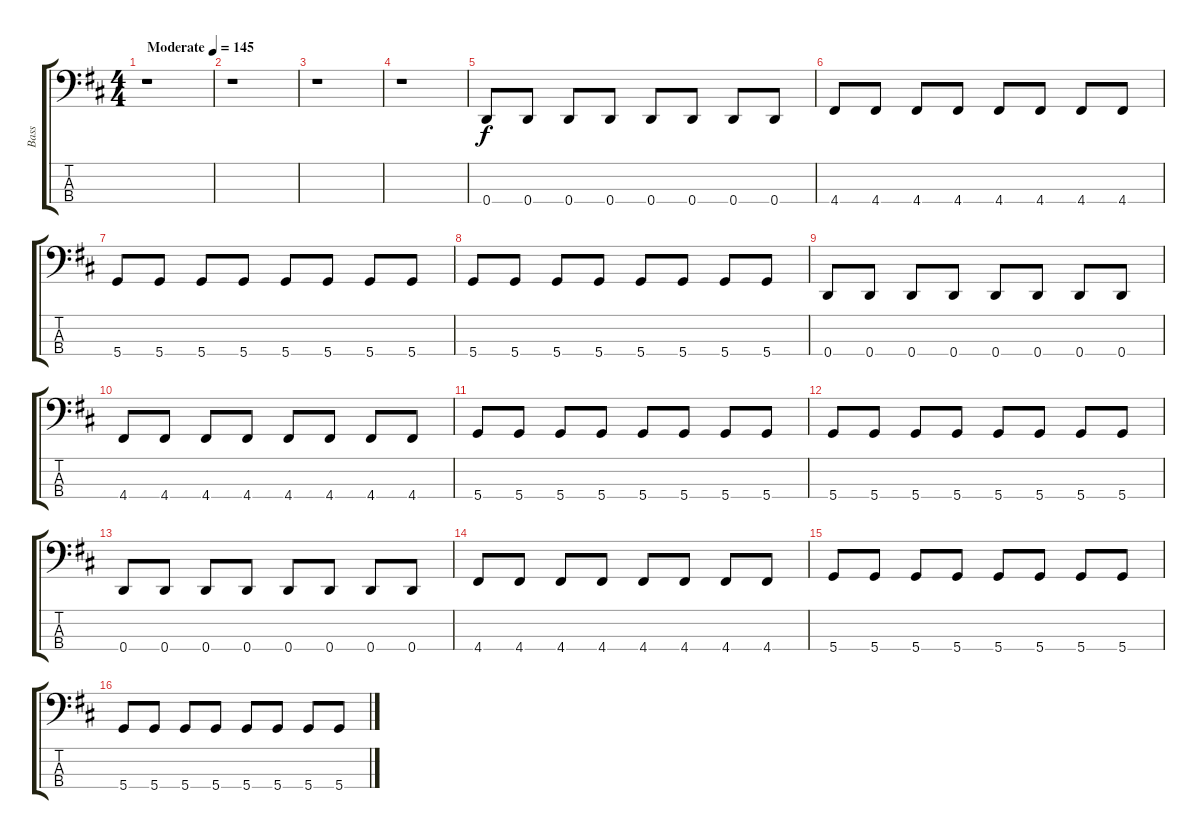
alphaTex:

\track ("Bass" "Bass") {instrument electricbassfinger}
\staff {score tabs}
\tuning (G2 D2 A1 D1) {hide}
\ts (4 4)
\tempo (145 "Moderate")
\clef f4
\ks d
r.1{dy f instrument electricbassfinger} |
r.1 |
r.1 |
r.1 |
0.4.8 0.4.8 0.4.8 0.4.8 0.4.8 0.4.8 0.4.8 0.4.8 |
4.4.8 4.4.8 4.4.8 4.4.8 4.4.8 4.4.8 4.4.8 4.4.8 |
5.4.8 5.4.8 5.4.8 5.4.8 5.4.8 5.4.8 5.4.8 5.4.8 |
5.4.8 5.4.8 5.4.8 5.4.8 5.4.8 5.4.8 5.4.8 5.4.8 |
0.4.8 0.4.8 0.4.8 0.4.8 0.4.8 0.4.8 0.4.8 0.4.8 |
4.4.8 4.4.8 4.4.8 4.4.8 4.4.8 4.4.8 4.4.8 4.4.8 |
5.4.8 5.4.8 5.4.8 5.4.8 5.4.8 5.4.8 5.4.8 5.4.8 |
5.4.8 5.4.8 5.4.8 5.4.8 5.4.8 5.4.8 5.4.8 5.4.8 |
0.4.8 0.4.8 0.4.8 0.4.8 0.4.8 0.4.8 0.4.8 0.4.8 |
4.4.8 4.4.8 4.4.8 4.4.8 4.4.8 4.4.8 4.4.8 4.4.8 |
5.4.8 5.4.8 5.4.8 5.4.8 5.4.8 5.4.8 5.4.8 5.4.8 |
5.4.8 5.4.8 5.4.8 5.4.8 5.4.8 5.4.8 5.4.8 5.4.8
